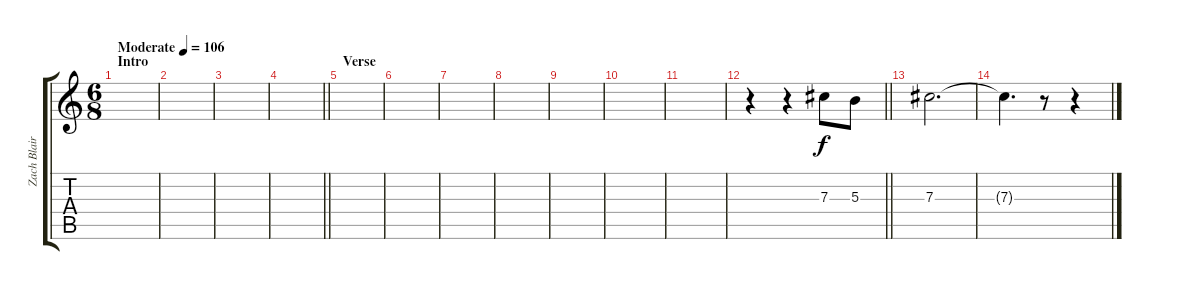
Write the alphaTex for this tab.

\track ("Zach Blair - Vocals" "Zach Blair") {instrument distortionguitar}
\staff {score tabs}
\tuning (Eb4 Bb3 Gb3 Db3 Ab2 Eb2) {hide}
\ts (6 8)
\section ("" "Intro")
\tempo (106 "Moderate")
\clef g2
\ks c
|
|
|
\barLineRight lightlight
|
\section ("" "Verse")
|
|
|
|
|
|
|
\barLineRight lightlight
r.4 r.4 7.3.8 5.3.8 |
7.3.2{d} |
7.3{t}.4{d} r.8 r.4
